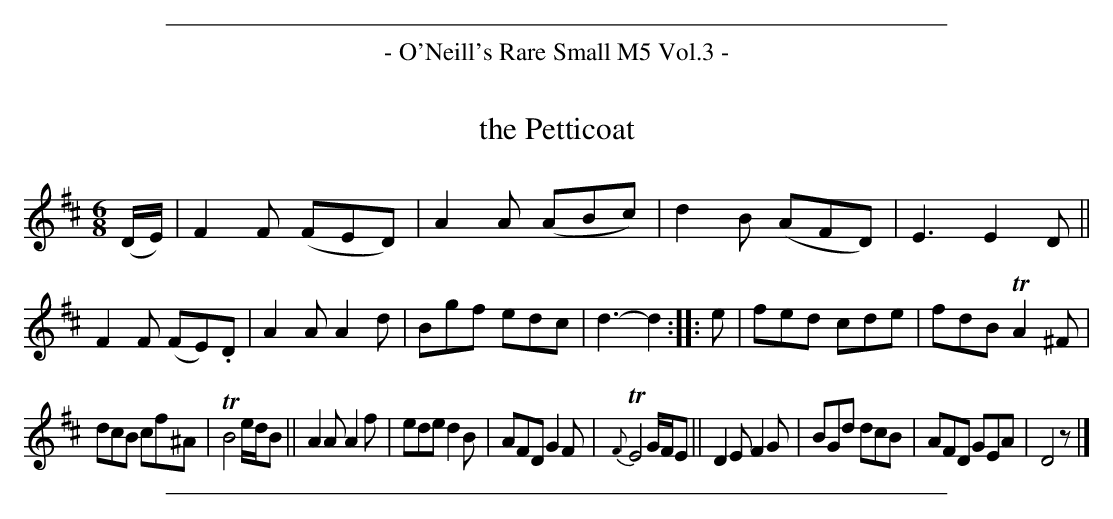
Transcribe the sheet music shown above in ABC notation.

X:1
T: the Petticoat
M: 6/8
L: 1/8
K: D
(D/E/) |\
F2F (FED) | A2A (ABc) | d2B (AFD) | E3 E2D ||\
F2F (FE).D | A2A A2d | Bgf edc | d3- d2 ::\
e |\
fed cde | fdB TA2^F |
dcB cf^A | TB4 e/d/B ||\
A2A A2f | ede d2B | AFD G2F | T{F}E4 G/F/E ||\
D2E F2G | BGd dcB | AFD GEA | D4 z |]
